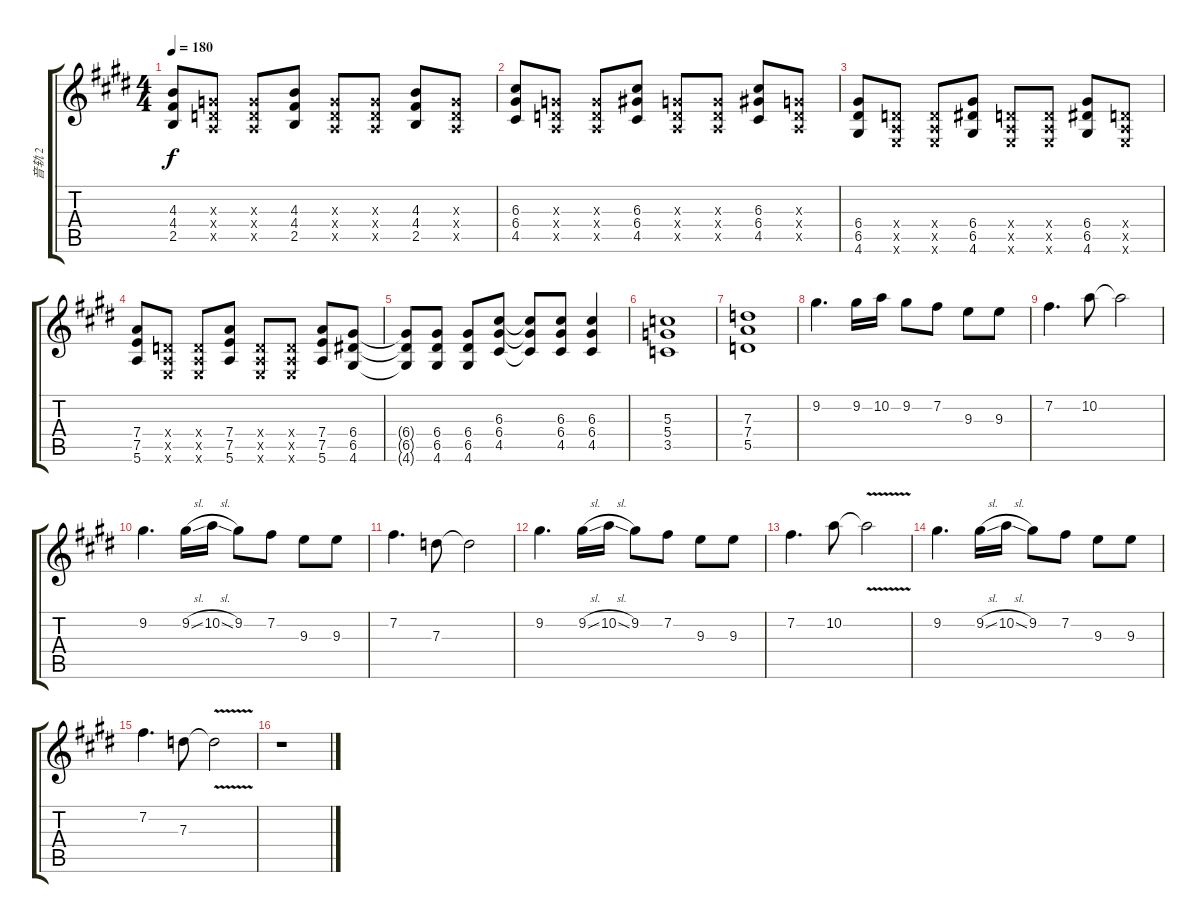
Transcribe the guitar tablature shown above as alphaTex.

\track ("音轨 2" "音轨 2") {instrument distortionguitar}
\staff {score tabs}
\tuning (E4 B3 G3 D3 A2 E2) {hide}
\ts (4 4)
\tempo 180
\clef g2
\ks e
(4.3 4.4 2.5).8{dy f} (0.3{x} 0.4{x} 0.5{x}).8 (0.3{x} 0.4{x} 0.5{x}).8 (4.3 4.4 2.5).8 (0.3{x} 0.4{x} 0.5{x}).8 (0.3{x} 0.4{x} 0.5{x}).8 (4.3 4.4 2.5).8 (0.3{x} 0.4{x} 0.5{x}).8 |
(6.3 6.4 4.5).8 (0.3{x} 0.4{x} 0.5{x}).8 (0.3{x} 0.4{x} 0.5{x}).8 (6.3 6.4 4.5).8 (0.3{x} 0.4{x} 0.5{x}).8 (0.3{x} 0.4{x} 0.5{x}).8 (6.3 6.4 4.5).8 (0.3{x} 0.4{x} 0.5{x}).8 |
(6.4 6.5 4.6).8 (0.4{x} 0.5{x} 0.6{x}).8 (0.4{x} 0.5{x} 0.6{x}).8 (6.4 6.5 4.6).8 (0.4{x} 0.5{x} 0.6{x}).8 (0.4{x} 0.5{x} 0.6{x}).8 (6.4 6.5 4.6).8 (0.4{x} 0.5{x} 0.6{x}).8 |
(7.4 7.5 5.6).8 (0.4{x} 0.5{x} 0.6{x}).8 (0.4{x} 0.5{x} 0.6{x}).8 (7.4 7.5 5.6).8 (0.4{x} 0.5{x} 0.6{x}).8 (0.4{x} 0.5{x} 0.6{x}).8 (7.4 7.5 5.6).8 (6.4 6.5 4.6).8 |
(6.4{t} 6.5{t} 4.6{t}).8 (6.4 6.5 4.6).8 (6.4 6.5 4.6).8 (6.3 6.4 4.5).8 (6.3{t} 6.4{t} 4.5{t}).8 (6.3 6.4 4.5).8 (6.3 6.4 4.5).4 |
(5.3 5.4 3.5).1 |
(7.3 7.4 5.5).1 |
9.2.4{d} 9.2.16 10.2.16 9.2.8 7.2.8 9.3.8 9.3.8 |
7.2.4{d} 10.2.8 10.2{t}.2 |
9.2.4{d} 9.2{sl}.16 10.2{sl}.16 9.2.8 7.2.8 9.3.8 9.3.8 |
7.2.4{d} 7.3.8 7.3{t}.2 |
9.2.4{d} 9.2{sl}.16 10.2{sl}.16 9.2.8 7.2.8 9.3.8 9.3.8 |
7.2.4{d} 10.2.8 10.2{v t}.2 |
9.2.4{d} 9.2{sl}.16 10.2{sl}.16 9.2.8 7.2.8 9.3.8 9.3.8 |
7.2.4{d} 7.3.8 7.3{v t}.2 |
r.1
